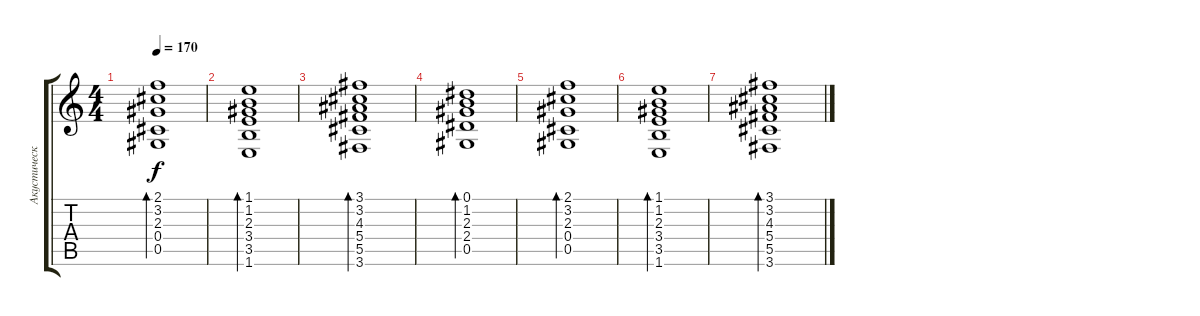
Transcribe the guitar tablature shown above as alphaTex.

\track ("Акустическая гитара" "Акустическ") {instrument acousticguitarsteel}
\staff {score tabs}
\tuning (Eb4 Bb3 Gb3 Db3 Ab2 Eb2) {hide}
\ts (4 4)
\tempo 170
\clef g2
\ks c
(2.1 3.2 2.3 0.4 0.5).1{bd 120 dy f} |
(1.1 1.2 2.3 3.4 3.5 1.6).1{bd 120} |
(3.1 3.2 4.3 5.4 5.5 3.6).1{bd 120} |
(0.1 1.2 2.3 2.4 0.5).1{bd 120} |
(2.1 3.2 2.3 0.4 0.5).1{bd 120} |
(1.1 1.2 2.3 3.4 3.5 1.6).1{bd 120} |
(3.1 3.2 4.3 5.4 5.5 3.6).1{bd 120}
